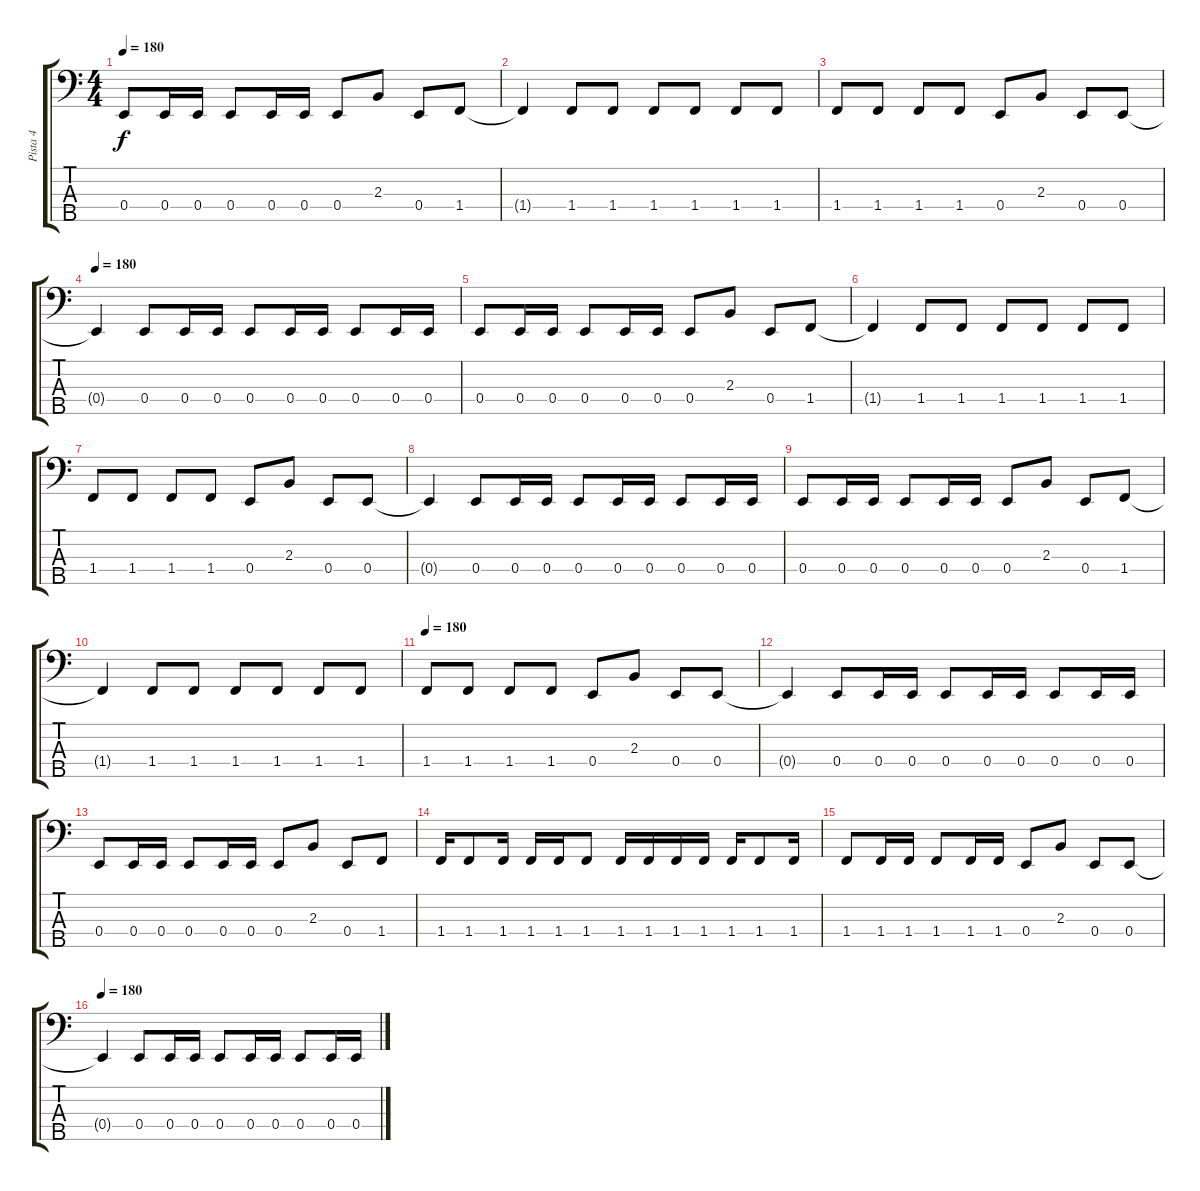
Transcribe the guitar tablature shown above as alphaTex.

\track ("Pista 4" "Pista 4") {instrument electricbasspick}
\staff {score tabs}
\tuning (G2 D2 A1 E1 B0) {hide}
\ts (4 4)
\tempo 180
\clef f4
\ks c
0.4.8{dy f} 0.4.16 0.4.16 0.4.8 0.4.16 0.4.16 0.4.8 2.3.8 0.4.8 1.4.8 |
1.4{t}.4 1.4.8 1.4.8 1.4.8 1.4.8 1.4.8 1.4.8 |
1.4.8 1.4.8 1.4.8 1.4.8 0.4.8 2.3.8 0.4.8 0.4.8 |
\tempo 180
0.4{t}.4 0.4.8 0.4.16 0.4.16 0.4.8 0.4.16 0.4.16 0.4.8 0.4.16 0.4.16 |
0.4.8 0.4.16 0.4.16 0.4.8 0.4.16 0.4.16 0.4.8 2.3.8 0.4.8 1.4.8 |
1.4{t}.4 1.4.8 1.4.8 1.4.8 1.4.8 1.4.8 1.4.8 |
1.4.8 1.4.8 1.4.8 1.4.8 0.4.8 2.3.8 0.4.8 0.4.8 |
0.4{t}.4 0.4.8 0.4.16 0.4.16 0.4.8 0.4.16 0.4.16 0.4.8 0.4.16 0.4.16 |
0.4.8 0.4.16 0.4.16 0.4.8 0.4.16 0.4.16 0.4.8 2.3.8 0.4.8 1.4.8 |
1.4{t}.4 1.4.8 1.4.8 1.4.8 1.4.8 1.4.8 1.4.8 |
\tempo 180
1.4.8 1.4.8 1.4.8 1.4.8 0.4.8 2.3.8 0.4.8 0.4.8 |
0.4{t}.4 0.4.8 0.4.16 0.4.16 0.4.8 0.4.16 0.4.16 0.4.8 0.4.16 0.4.16 |
0.4.8 0.4.16 0.4.16 0.4.8 0.4.16 0.4.16 0.4.8 2.3.8 0.4.8 1.4.8 |
1.4.16{volume 10} 1.4.8 1.4.16 1.4.16 1.4.16 1.4.8 1.4.16 1.4.16 1.4.16 1.4.16 1.4.16 1.4.8 1.4.16 |
1.4.8 1.4.16 1.4.16 1.4.8 1.4.16 1.4.16 0.4.8{volume 7} 2.3.8 0.4.8 0.4.8 |
\tempo 180
0.4{t}.4 0.4.8 0.4.16 0.4.16 0.4.8 0.4.16 0.4.16 0.4.8 0.4.16 0.4.16
